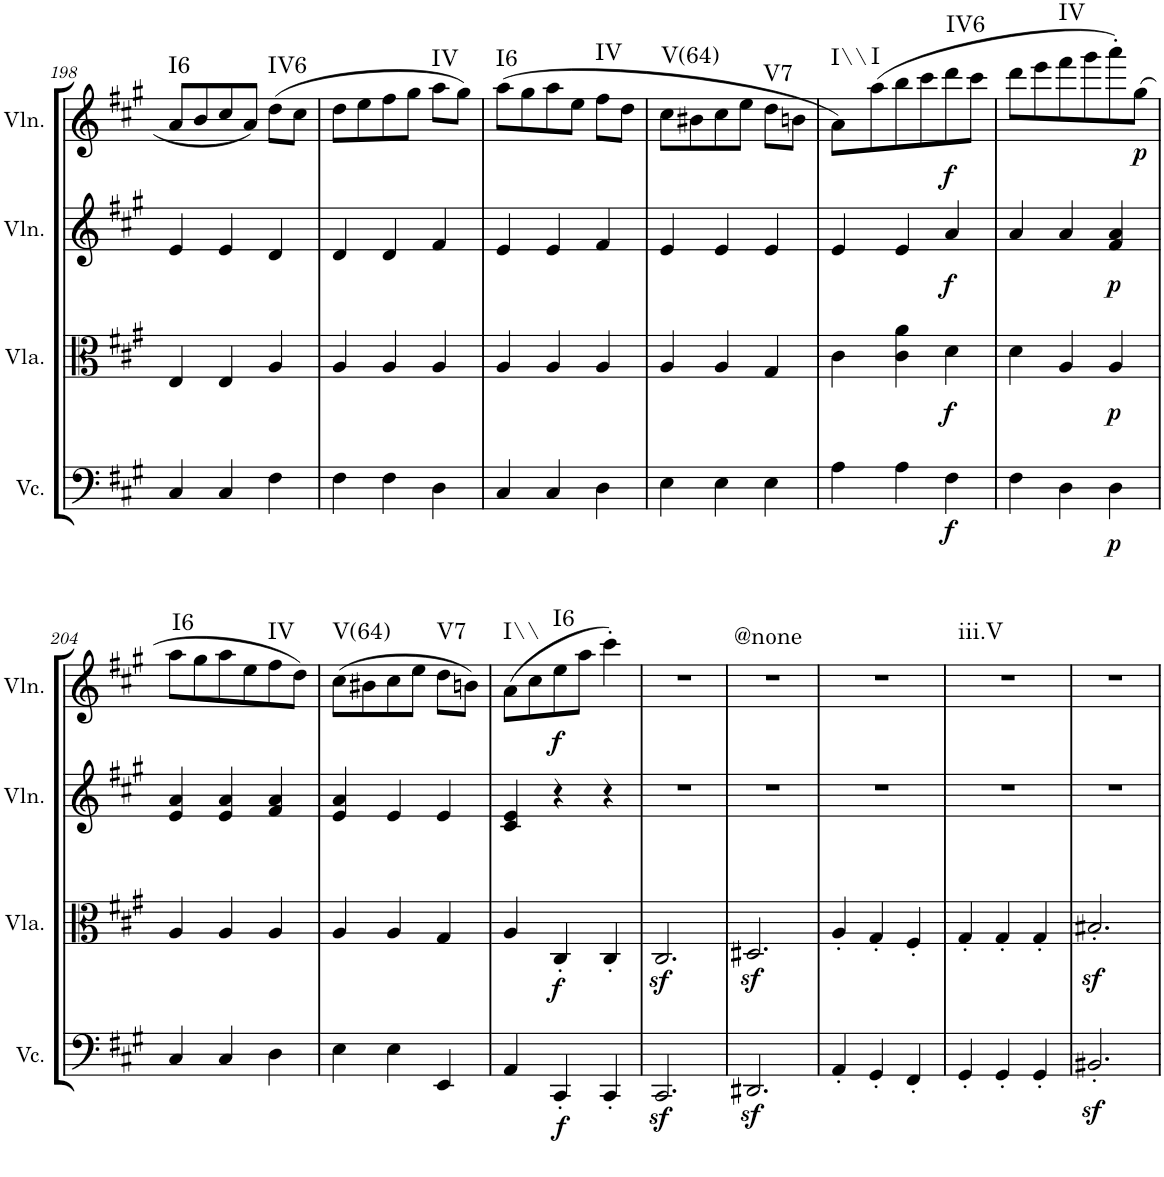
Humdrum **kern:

**kern	**dynam	**kern	**dynam	**kern	**dynam	**kern	**dynam	**harte
*part4	*part4	*part3	*part3	*part2	*part2	*part1	*part1	*part1
*staff4	*staff4	*staff3	*staff3	*staff2	*staff2	*staff1	*staff1	*
*I"Violoncello	*	*I"Viola	*	*I"Violin	*	*I"Violin	*	*
*I'Vc.	*	*I'Vla.	*	*I'Vln.	*	*I'Vln.	*	*
!!LO:PB:g=z
*clefF4	*	*clefC3	*	*clefG2	*	*clefG2	*	*
*k[f#c#g#]	*	*k[f#c#g#]	*	*k[f#c#g#]	*	*k[f#c#g#]	*	*
*M3/4	*	*M3/4	*	*M3/4	*	*M3/4	*	*
=198	=198	=198	=198	=198	=198	=198	=198	=198
!	!	!	!	!	!	!	!	!LO:H:kt=I6
4C#/	.	4E/	.	4e/	.	8a/L	.	N
.	.	.	.	.	.	8b/	.	.
4C#/	.	4E/	.	4e/	.	8cc#/	.	.
.	.	.	.	.	.	8a/J	.	.
!	!	!	!	!	!	!	!	!LO:H:kt=IV6
4F#\	.	4A/	.	4d/	.	(8dd\L	.	N
.	.	.	.	.	.	8cc#\J	.	.
=199	=199	=199	=199	=199	=199	=199	=199	=199
4F#\	.	4A/	.	4d/	.	8dd\L	.	.
.	.	.	.	.	.	8ee\	.	.
4F#\	.	4A/	.	4d/	.	8ff#\	.	.
.	.	.	.	.	.	8gg#\J	.	.
!	!	!	!	!	!	!	!	!LO:H:kt=IV
4D\	.	4A/	.	4f#/	.	8aa\L	.	N
.	.	.	.	.	.	8gg#\J)	.	.
=200	=200	=200	=200	=200	=200	=200	=200	=200
!	!	!	!	!	!	!	!	!LO:H:kt=I6
4C#/	.	4A/	.	4e/	.	(8aa\L	.	N
.	.	.	.	.	.	8gg#\	.	.
4C#/	.	4A/	.	4e/	.	8aa\	.	.
.	.	.	.	.	.	8ee\J	.	.
!	!	!	!	!	!	!	!	!LO:H:kt=IV
4D\	.	4A/	.	4f#/	.	8ff#\L	.	N
.	.	.	.	.	.	8dd\J	.	.
=201	=201	=201	=201	=201	=201	=201	=201	=201
!	!	!	!	!	!	!	!	!LO:H:kt=V(64)
4E\	.	4A/	.	4e/	.	8cc#\L	.	N
.	.	.	.	.	.	8b#X\	.	.
4E\	.	4A/	.	4e/	.	8cc#\	.	.
.	.	.	.	.	.	8ee\J	.	.
!	!	!	!	!	!	!	!	!LO:H:kt=V7
4E\	.	4G#/	.	4e/	.	8dd\L	.	N
.	.	.	.	.	.	8bn\J	.	.
=202	=202	=202	=202	=202	=202	=202	=202	=202
!	!	!	!	!	!	!	!	!LO:H:kt=I\\
4A\	.	4c#\	.	4e/	.	8a\L)	.	N
!	!	!	!	!	!	!	!	!LO:H:kt=I
.	.	.	.	.	.	(8aa\	.	N
4A\	.	4c#\ 4a\	.	4e/	.	8bb\	.	.
.	.	.	.	.	.	8ccc#\	.	.
!	!LO:DY:b	!	!LO:DY:b	!	!LO:DY:b	!	!LO:DY:b	!LO:H:kt=IV6
4F#\	f	4d\	f	4a/	f	8ddd\	f	N
.	.	.	.	.	.	8ccc#\J	.	.
=203	=203	=203	=203	=203	=203	=203	=203	=203
4F#\	.	4d\	.	4a/	.	8ddd\L	.	.
.	.	.	.	.	.	8eee\	.	.
!	!	!	!	!	!	!	!	!LO:H:kt=IV
4D\	.	4A/	.	4a/	.	8fff#\	.	N
.	.	.	.	.	.	8ggg#\	.	.
!	!LO:DY:b	!	!LO:DY:b	!	!LO:DY:b	!	!	!
4D\	p	4A/	p	4f#/ 4a/	p	8aaa'\)	.	.
!	!	!	!	!	!	!	!LO:DY:b	!
.	.	.	.	.	.	(8gg#\J	p	.
!!LO:LB:g=z
=204	=204	=204	=204	=204	=204	=204	=204	=204
!	!	!	!	!	!	!	!	!LO:H:kt=I6
4C#/	.	4A/	.	4e/ 4a/	.	8aa\L	.	N
.	.	.	.	.	.	8gg#\	.	.
4C#/	.	4A/	.	4e/ 4a/	.	8aa\	.	.
.	.	.	.	.	.	8ee\	.	.
!	!	!	!	!	!	!	!	!LO:H:kt=IV
4D\	.	4A/	.	4f#/ 4a/	.	8ff#\	.	N
.	.	.	.	.	.	8dd\J)	.	.
=205	=205	=205	=205	=205	=205	=205	=205	=205
!	!	!	!	!	!	!	!	!LO:H:kt=V(64)
4E\	.	4A/	.	4e/ 4a/	.	(8cc#\L	.	N
.	.	.	.	.	.	8b#X\	.	.
4E\	.	4A/	.	4e/	.	8cc#\	.	.
.	.	.	.	.	.	8ee\J	.	.
!	!	!	!	!	!	!	!	!LO:H:kt=V7
4EE/	.	4G#/	.	4e/	.	8dd\L	.	N
.	.	.	.	.	.	8bn\J)	.	.
=206	=206	=206	=206	=206	=206	=206	=206	=206
!	!	!	!	!	!	!	!	!LO:H:kt=I\\
4AA/	.	4A/	.	4c#/ 4e/	.	(8a\L	.	N
.	.	.	.	.	.	8cc#\	.	.
!	!LO:DY:b	!	!LO:DY:b	!	!	!	!LO:DY:b	!LO:H:kt=I6
4CC#'/	f	4C#'/	f	4r	.	8ee\	f	N
.	.	.	.	.	.	8aa\J	.	.
4CC#'/	.	4C#'/	.	4r	.	4ccc#'\)	.	.
=207	=207	=207	=207	=207	=207	=207	=207	=207
2.CC#z</	.	2.C#z</	.	2.r	.	2.r	.	.
=208	=208	=208	=208	=208	=208	=208	=208	=208
!	!	!	!	!	!	!	!	!LO:H:kt=@none
2.DD#Xz</	.	2.D#Xz</	.	2.r	.	2.r	.	N
=209	=209	=209	=209	=209	=209	=209	=209	=209
4AA'/	.	4A'/	.	2.r	.	2.r	.	.
4GG#'/	.	4G#'/	.	.	.	.	.	.
4FF#'/	.	4F#'/	.	.	.	.	.	.
=210	=210	=210	=210	=210	=210	=210	=210	=210
!	!	!	!	!	!	!	!	!LO:H:kt=iii.V
4GG#'/	.	4G#'/	.	2.r	.	2.r	.	N
4GG#'/	.	4G#'/	.	.	.	.	.	.
4GG#'/	.	4G#'/	.	.	.	.	.	.
=211	=211	=211	=211	=211	=211	=211	=211	=211
2.BB#Xz<'/	.	2.B#Xz<'/	.	2.r	.	2.r	.	.
=	=	=	=	=	=	=	=	=
*-	*-	*-	*-	*-	*-	*-	*-	*-
